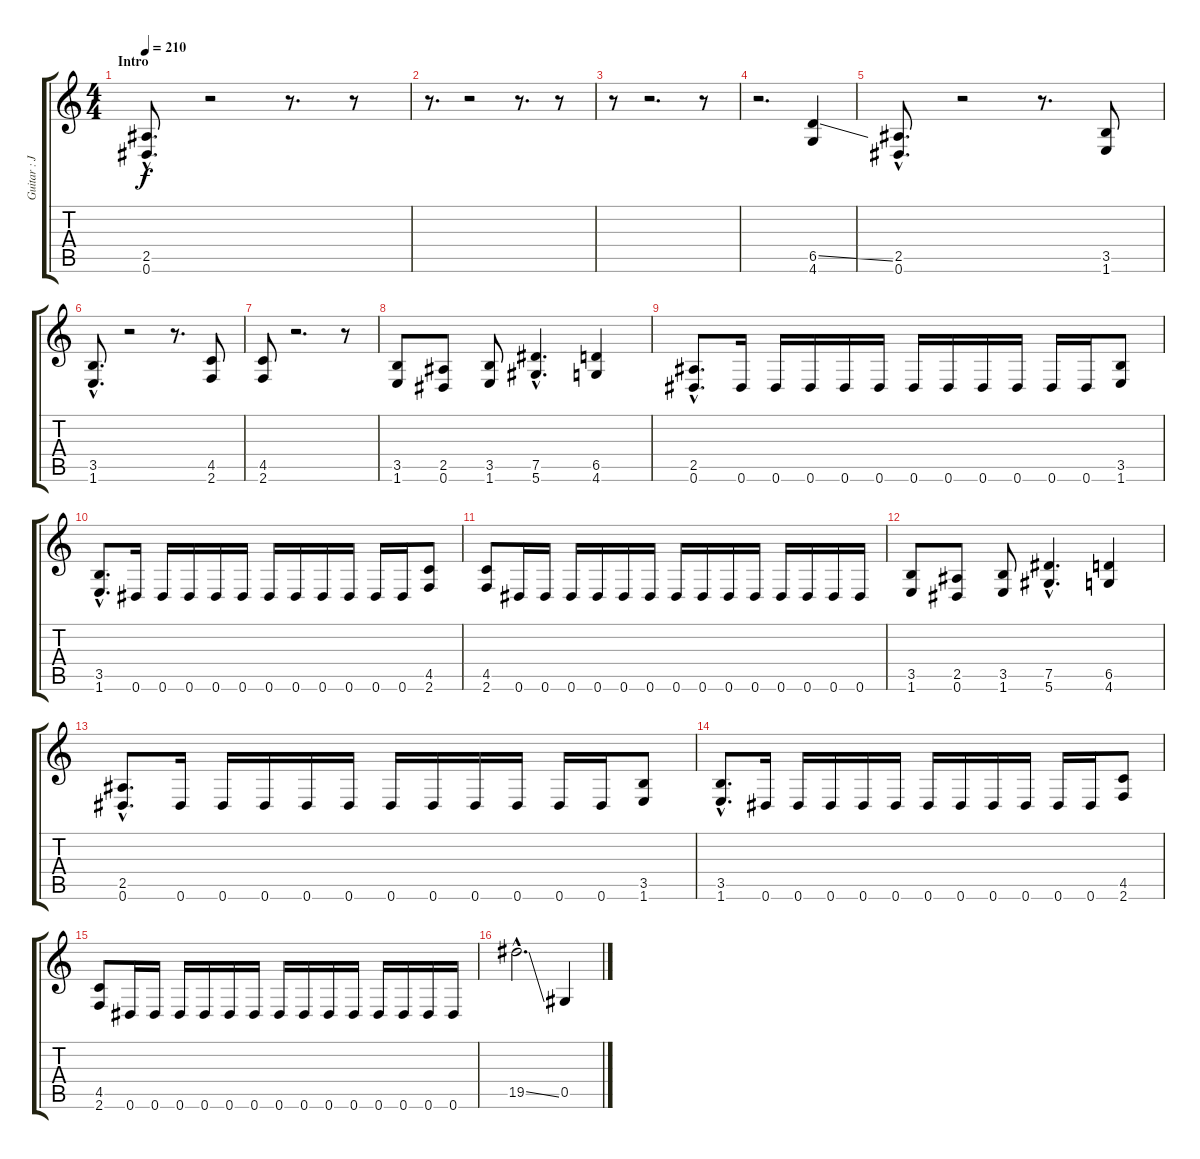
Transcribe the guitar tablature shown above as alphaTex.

\track ("Guitar : Jeff Hanneman" "Guitar : J") {instrument overdrivenguitar}
\staff {score tabs}
\tuning (Eb4 Bb3 Gb3 Db3 Ab2 Eb2) {hide}
\ts (4 4)
\section ("" "Intro")
\tempo 210
\clef g2
\ks c
(2.5{hac} 0.6{hac}).8{d dy f instrument overdrivenguitar} r.2 r.8{d} r.8 |
r.8{d} r.2 r.8{d} r.8 |
r.8 r.2{d} r.8 |
r.2{d} (6.5{ss} 4.6).4 |
(2.5{hac} 0.6{hac}).8{d} r.2 r.8{d} (3.5 1.6).8 |
(3.5{hac} 1.6{hac}).8{d} r.2 r.8{d} (4.5 2.6).8 |
(4.5 2.6).8 r.2{d} r.8 |
(3.5 1.6).8 (2.5 0.6).8 (3.5 1.6).8 (7.5{hac} 5.6{hac}).4{d} (6.5 4.6).4 |
(2.5{hac} 0.6{hac}).8{d} 0.6.16 0.6.16 0.6.16 0.6.16 0.6.16 0.6.16 0.6.16 0.6.16 0.6.16 0.6.16 0.6.16 (3.5 1.6).8 |
(3.5{hac} 1.6{hac}).8{d} 0.6.16 0.6.16 0.6.16 0.6.16 0.6.16 0.6.16 0.6.16 0.6.16 0.6.16 0.6.16 0.6.16 (4.5 2.6).8 |
(4.5 2.6).8 0.6.16 0.6.16 0.6.16 0.6.16 0.6.16 0.6.16 0.6.16 0.6.16 0.6.16 0.6.16 0.6.16 0.6.16 0.6.16 0.6.16 |
(3.5 1.6).8 (2.5 0.6).8 (3.5 1.6).8 (7.5{hac} 5.6{hac}).4{d} (6.5 4.6).4 |
(2.5{hac} 0.6{hac}).8{d} 0.6.16 0.6.16 0.6.16 0.6.16 0.6.16 0.6.16 0.6.16 0.6.16 0.6.16 0.6.16 0.6.16 (3.5 1.6).8 |
(3.5{hac} 1.6{hac}).8{d} 0.6.16 0.6.16 0.6.16 0.6.16 0.6.16 0.6.16 0.6.16 0.6.16 0.6.16 0.6.16 0.6.16 (4.5 2.6).8 |
(4.5 2.6).8 0.6.16 0.6.16 0.6.16 0.6.16 0.6.16 0.6.16 0.6.16 0.6.16 0.6.16 0.6.16 0.6.16 0.6.16 0.6.16 0.6.16 |
19.5{ss hac}.2{d} 0.5.4
